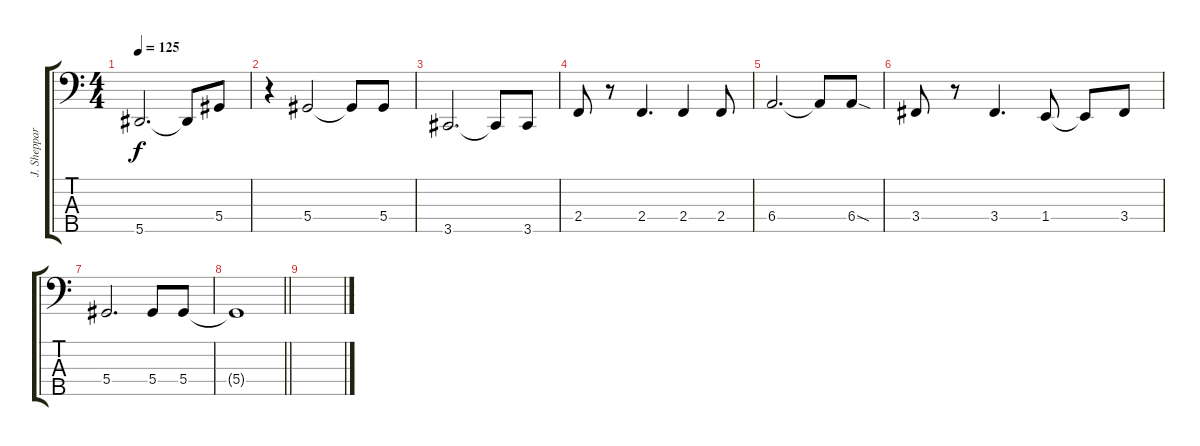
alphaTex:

\track ("J. Sheppard (Bass)" "J. Sheppar") {instrument electricbassfinger}
\staff {score tabs}
\tuning (Gb2 Db2 Ab1 Eb1 Bb0) {hide}
\ts (4 4)
\section ("" "")
\tempo 125
\clef f4
\ks c
5.5.2{d dy f} 5.5{t}.8 5.4.8 |
r.4 5.4.2 5.4{t}.8 5.4.8 |
3.5.2{d} 3.5{t}.8 3.5.8 |
2.4.8 r.8 2.4.4{d} 2.4.4 2.4.8 |
6.4.2{d} 6.4{t}.8 6.4{sod}.8 |
3.4.8 r.8 3.4.4{d} 1.4.8 1.4{t}.8 3.4.8 |
5.4.2{d} 5.4.8 5.4.8 |
\barLineRight lightlight
5.4{t}.1 |
\section ("" "")
